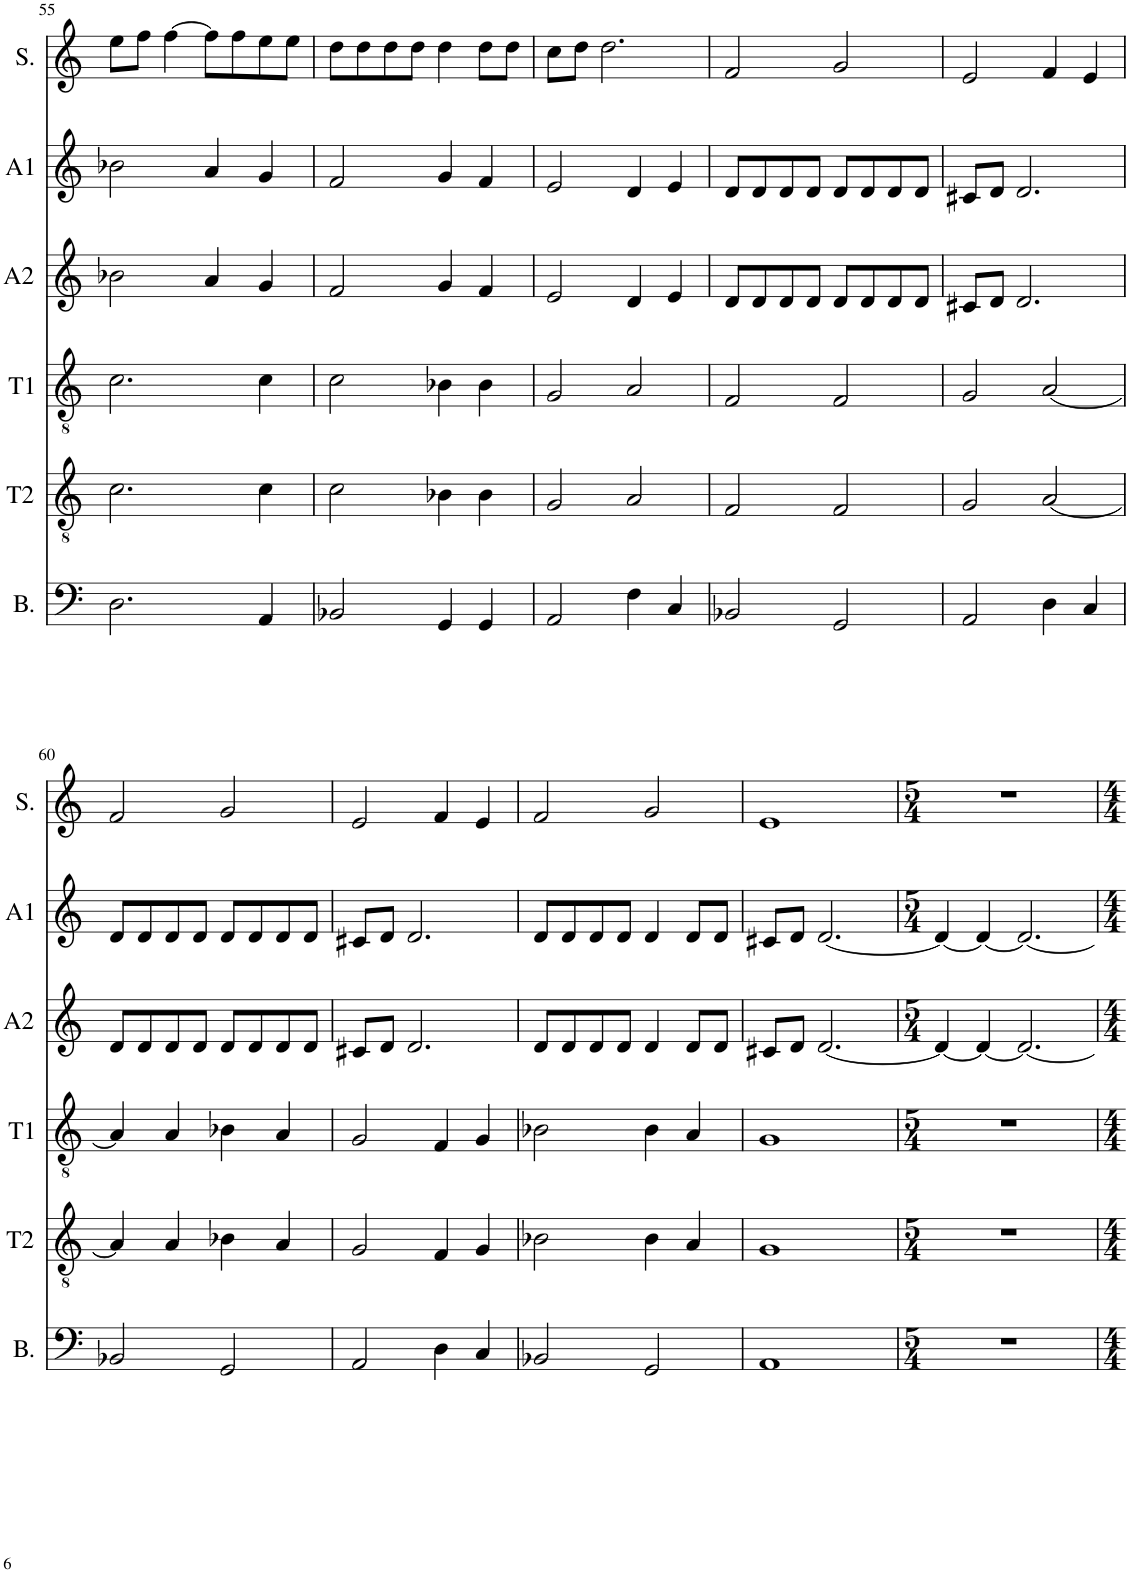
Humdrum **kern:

**kern	**kern	**kern	**kern	**kern	**kern
*part6	*part5	*part4	*part3	*part2	*part1
*staff6	*staff5	*staff4	*staff3	*staff2	*staff1
*I"Bass	*I"Tenor 2	*I"Tenor 1	*I"Alto 2	*I"Alto 1	*I"Soprano
*I'B.	*I'T2	*I'T1	*I'A2	*I'A1	*I'S.
!!LO:PB:g=z
*clefF4	*clefGv2	*clefGv2	*clefG2	*clefG2	*clefG2
*k[]	*k[]	*k[]	*k[]	*k[]	*k[]
*M4/4	*M4/4	*M4/4	*M4/4	*M4/4	*M4/4
=55	=55	=55	=55	=55	=55
2.D\	2.c\	2.c\	2b-X\	2b-X\	8ee\L
.	.	.	.	.	8ff\J
.	.	.	.	.	[4ff\
.	.	.	4a/	4a/	8ff\L]
.	.	.	.	.	8ff\
4AA/	4c\	4c\	4g/	4g/	8ee\
.	.	.	.	.	8ee\J
=56	=56	=56	=56	=56	=56
2BB-X/	2c\	2c\	2f/	2f/	8dd\L
.	.	.	.	.	8dd\
.	.	.	.	.	8dd\
.	.	.	.	.	8dd\J
4GG/	4B-X\	4B-X\	4g/	4g/	4dd\
4GG/	4B-\	4B-\	4f/	4f/	8dd\L
.	.	.	.	.	8dd\J
=57	=57	=57	=57	=57	=57
2AA/	2G/	2G/	2e/	2e/	8cc\L
.	.	.	.	.	8dd\J
.	.	.	.	.	2.dd\
4F\	2A/	2A/	4d/	4d/	.
4C/	.	.	4e/	4e/	.
=58	=58	=58	=58	=58	=58
2BB-X/	2F/	2F/	8d/L	8d/L	2f/
.	.	.	8d/	8d/	.
.	.	.	8d/	8d/	.
.	.	.	8d/J	8d/J	.
2GG/	2F/	2F/	8d/L	8d/L	2g/
.	.	.	8d/	8d/	.
.	.	.	8d/	8d/	.
.	.	.	8d/J	8d/J	.
=59	=59	=59	=59	=59	=59
2AA/	2G/	2G/	8c#X/L	8c#X/L	2e/
.	.	.	8d/J	8d/J	.
.	.	.	2.d/	2.d/	.
4D\	[2A/	[2A/	.	.	4f/
4C/	.	.	.	.	4e/
!!LO:LB:g=z
=60	=60	=60	=60	=60	=60
2BB-X/	4A/]	4A/]	8d/L	8d/L	2f/
.	.	.	8d/	8d/	.
.	4A/	4A/	8d/	8d/	.
.	.	.	8d/J	8d/J	.
2GG/	4B-X\	4B-X\	8d/L	8d/L	2g/
.	.	.	8d/	8d/	.
.	4A/	4A/	8d/	8d/	.
.	.	.	8d/J	8d/J	.
=61	=61	=61	=61	=61	=61
2AA/	2G/	2G/	8c#X/L	8c#X/L	2e/
.	.	.	8d/J	8d/J	.
.	.	.	2.d/	2.d/	.
4D\	4F/	4F/	.	.	4f/
4C/	4G/	4G/	.	.	4e/
=62	=62	=62	=62	=62	=62
2BB-X/	2B-X\	2B-X\	8d/L	8d/L	2f/
.	.	.	8d/	8d/	.
.	.	.	8d/	8d/	.
.	.	.	8d/J	8d/J	.
2GG/	4B-\	4B-\	4d/	4d/	2g/
.	4A/	4A/	8d/L	8d/L	.
.	.	.	8d/J	8d/J	.
=63	=63	=63	=63	=63	=63
1AA	1G	1G	8c#X/L	8c#X/L	1e
.	.	.	8d/J	8d/J	.
.	.	.	[2.d/	[2.d/	.
=64	=64	=64	=64	=64	=64
*M5/4	*M5/4	*M5/4	*M5/4	*M5/4	*M5/4
4%5r	4%5r	4%5r	4d/_	4d/_	4%5r
.	.	.	4d/_	4d/_	.
.	.	.	2.d/_	2.d/_	.
=	=	=	=	=	=
*-	*-	*-	*-	*-	*-
